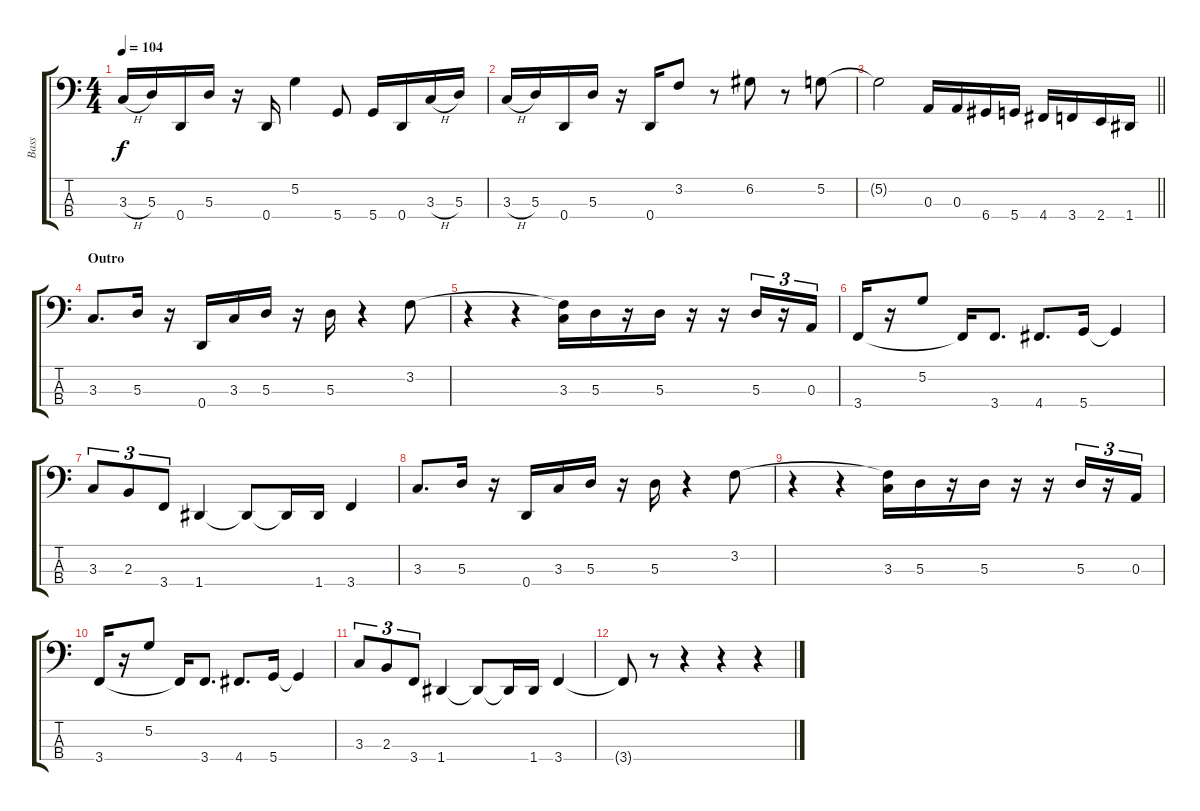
\track ("Bass" "Bass") {instrument electricbasspick}
\staff {score tabs}
\tuning (G2 D2 A1 D1) {hide}
\ts (4 4)
\tempo 104
\clef f4
\ks c
3.3{h}.16{dy f} 5.3.16 0.4.16 5.3.16 r.16 0.4.16 5.2.4 5.4.8 5.4.16 0.4.16 3.3{h}.16 5.3.16 |
3.3{h}.16 5.3.16 0.4.16 5.3.16 r.16 0.4.16 3.2.8 r.8 6.2.8 r.8 5.2.8 |
\barLineRight lightlight
5.2{t}.2 0.3.16 0.3.16 6.4.16 5.4.16 4.4.16 3.4.16 2.4.16 1.4.16 |
\section ("" "Outro")
3.3.8{d} 5.3.16 r.16 0.4.16 3.3.16 5.3.16 r.16 5.3.16 r.4 3.2.8 |
r.4 r.4 (3.2{t} 3.3).16 5.3.16 r.16 5.3.16 r.16 r.16 5.3.16{tu (3 2)} r.16{tu (3 2)} 0.3.16{tu (3 2)} |
3.4.16 r.16 5.2.8 3.4{t}.16 3.4.8{d} 4.4.8{d} 5.4.16 5.4{t}.4 |
3.3.8{tu (3 2)} 2.3.8{tu (3 2)} 3.4.8{tu (3 2)} 1.4.4 1.4{t}.8 1.4{t}.16 1.4.16 3.4.4 |
3.3.8{d} 5.3.16 r.16 0.4.16 3.3.16 5.3.16 r.16 5.3.16 r.4 3.2.8 |
r.4 r.4 (3.2{t} 3.3).16 5.3.16 r.16 5.3.16 r.16 r.16 5.3.16{tu (3 2)} r.16{tu (3 2)} 0.3.16{tu (3 2)} |
3.4.16 r.16 5.2.8 3.4{t}.16 3.4.8{d} 4.4.8{d} 5.4.16 5.4{t}.4 |
3.3.8{tu (3 2)} 2.3.8{tu (3 2)} 3.4.8{tu (3 2)} 1.4.4 1.4{t}.8 1.4{t}.16 1.4.16 3.4.4 |
3.4{t}.8 r.8 r.4 r.4 r.4
